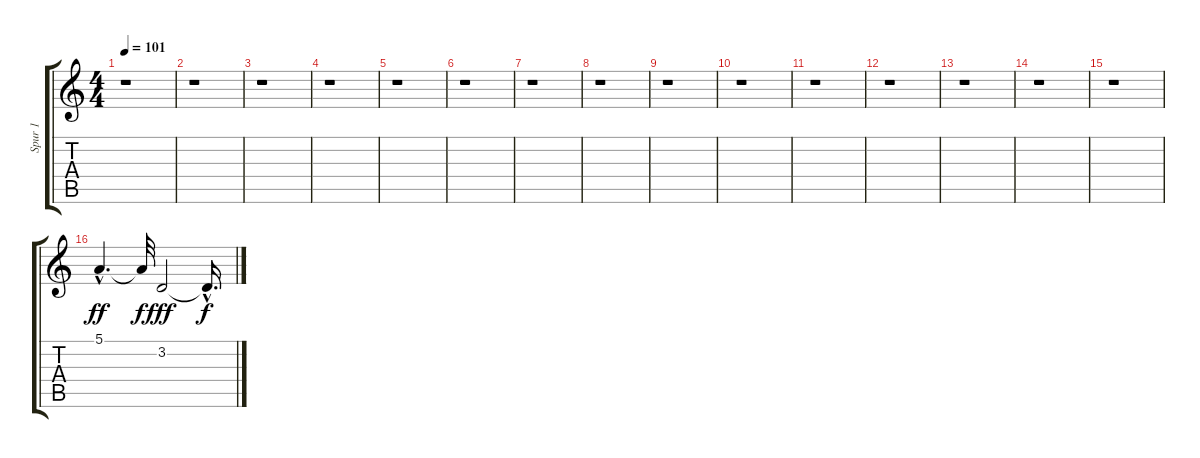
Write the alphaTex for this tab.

\track ("Spur 1" "Spur 1") {instrument altosax}
\staff {score tabs}
\tuning (E4 B3 G3 D3 A2 E2) {hide}
\ts (4 4)
\tempo 101
\clef g2
\ks c
r.1{dy f} |
r.1 |
r.1 |
r.1 |
r.1 |
r.1 |
r.1 |
r.1 |
r.1 |
r.1 |
r.1 |
r.1 |
r.1 |
r.1 |
r.1 |
5.1{hac}.4{d dy ff} 5.1{t}.32{dy f} 3.2.2{dy fff} 3.2{hac t}.16{d dy f}
